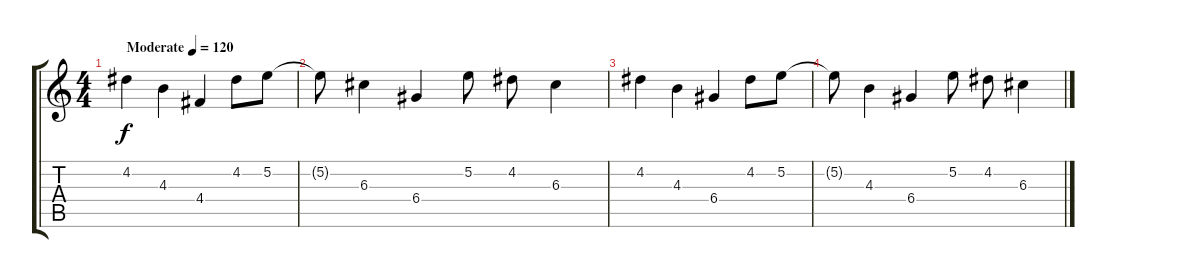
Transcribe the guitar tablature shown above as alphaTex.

\track "" {instrument acousticguitarsteel}
\staff {score tabs}
\tuning (E4 B3 G3 D3 A2 E2) {hide}
\ts (4 4)
\tempo (120 "Moderate")
\clef g2
\ks c
4.2.4{dy f instrument acousticguitarsteel} 4.3.4 4.4.4 4.2.8 5.2.8 |
5.2{t}.8 6.3.4 6.4.4 5.2.8 4.2.8 6.3.4 |
4.2.4 4.3.4 6.4.4 4.2.8 5.2.8 |
5.2{t}.8 4.3.4 6.4.4 5.2.8 4.2.8 6.3.4
